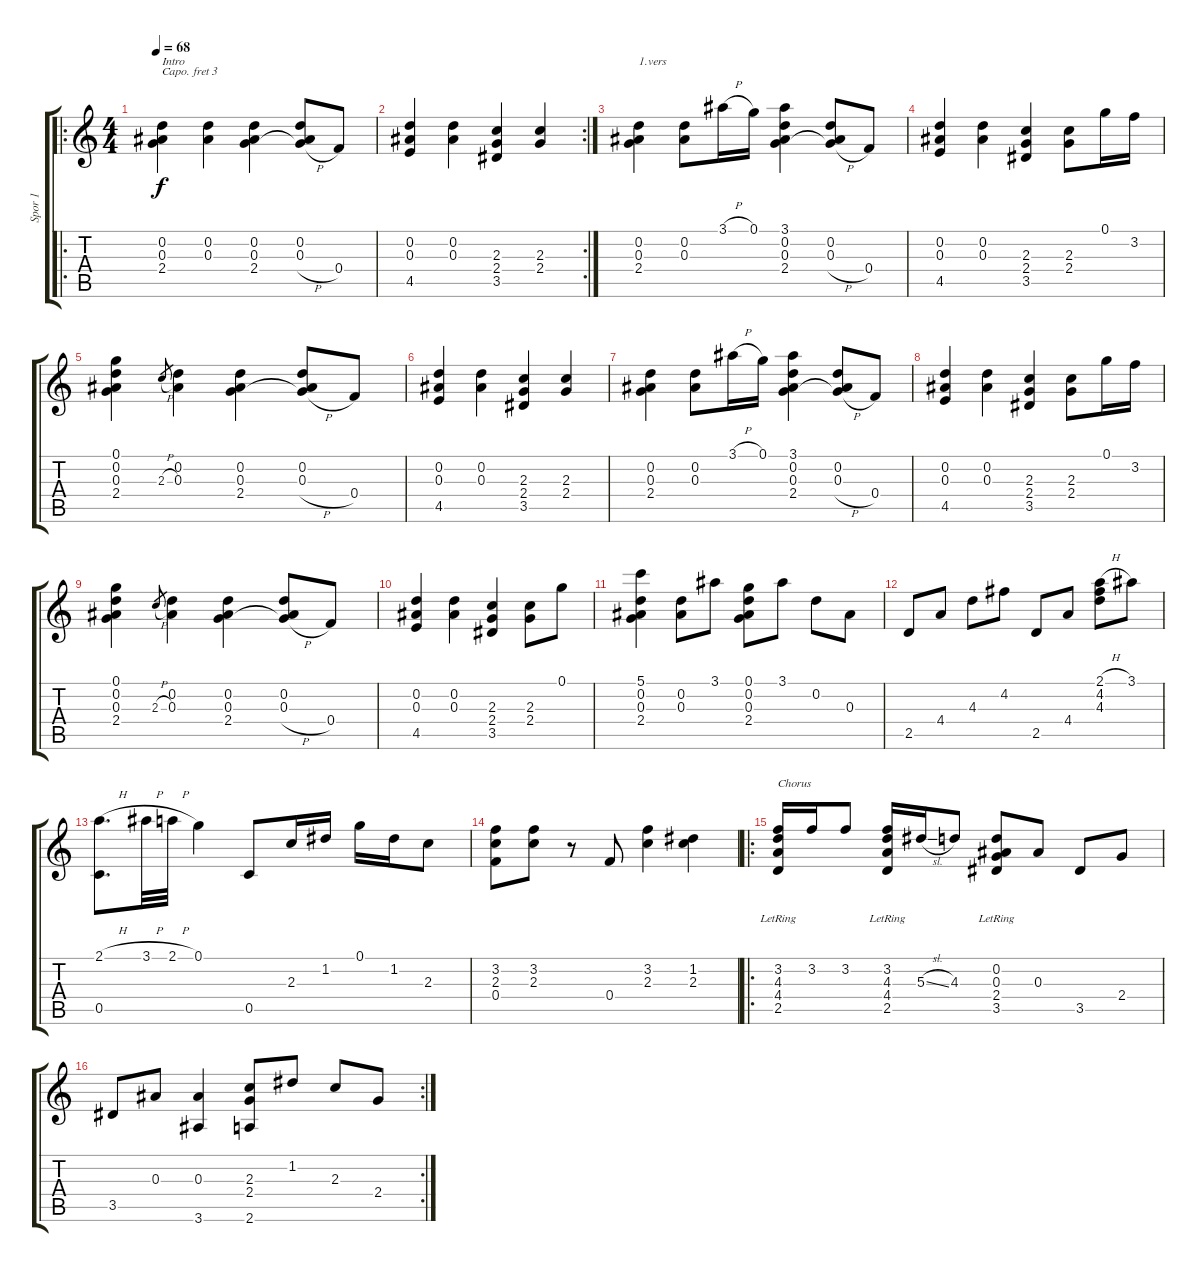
\track ("Spor 1" "Spor 1") {instrument acousticguitarnylon}
\staff {score tabs}
\capo 3
\tuning (E4 B3 G3 D3 A2 E2) {hide}
\ro
\ts (4 4)
\tempo 68
\clef g2
\ks c
(0.2 0.3 2.4).4{txt "Intro" dy f instrument acousticguitarnylon} (0.2 0.3).4 (0.2 0.3 2.4).4 (0.2 0.3 2.4{h t}).8 0.4.8 |
\rc 2
(0.2 0.3 4.5).4 (0.2 0.3).4 (2.3 2.4 3.5).4 (2.3 2.4).4 |
(0.2 0.3 2.4).4{txt "1.vers"} (0.2 0.3).8 3.1{h}.16 0.1.16 (3.1 0.2 0.3 2.4).4 (0.2 0.3 2.4{h t}).8 0.4.8 |
(0.2 0.3 4.5).4 (0.2 0.3).4 (2.3 2.4 3.5).4 (2.3 2.4).8 0.1.16 3.2.16 |
(0.1 0.2 0.3 2.4).4 2.3{h}.8{gr} (0.2 0.3).4 (0.2 0.3 2.4).4 (0.2 0.3 2.4{h t}).8 0.4.8 |
(0.2 0.3 4.5).4 (0.2 0.3).4 (2.3 2.4 3.5).4 (2.3 2.4).4 |
(0.2 0.3 2.4).4 (0.2 0.3).8 3.1{h}.16 0.1.16 (3.1 0.2 0.3 2.4).4 (0.2 0.3 2.4{h t}).8 0.4.8 |
(0.2 0.3 4.5).4 (0.2 0.3).4 (2.3 2.4 3.5).4 (2.3 2.4).8 0.1.16 3.2.16 |
(0.1 0.2 0.3 2.4).4 2.3{h}.8{gr} (0.2 0.3).4 (0.2 0.3 2.4).4 (0.2 0.3 2.4{h t}).8 0.4.8 |
(0.2 0.3 4.5).4 (0.2 0.3).4 (2.3 2.4 3.5).4 (2.3 2.4).8 0.1.8 |
(5.1 0.2 0.3 2.4).4 (0.2 0.3).8 3.1.8 (0.1 0.2 0.3 2.4).8 3.1.8 0.2.8 0.3.8 |
2.5.8 4.4.8 4.3.8 4.2.8 2.5.8 4.4.8 (2.1{h} 4.2 4.3).8 3.1.8 |
(2.1{h} 0.5).8{d} 3.1{h}.32 2.1{h}.32 0.1.4 0.5.8 2.3.16 1.2.16 0.1.16 1.2.16 2.3.8 |
(3.2 2.3 0.4).8 (3.2 2.3).8 r.8 0.4.8 (3.2 2.3).4 (1.2 2.3).4 |
\ro
(3.2{lr} 4.3{lr} 4.4{lr} 2.5{lr}).16{txt "Chorus"} 3.2.16 3.2.8 (3.2{lr} 4.3{lr} 4.4{lr} 2.5{lr}).16 5.3{sl}.16 4.3.8 (0.2{lr} 0.3{lr} 2.4{lr} 3.5{lr}).8 0.3.8 3.5.8 2.4.8 |
\rc 2
3.5.8 0.3.8 (0.3 3.6).4 (2.3 2.4 2.6).8 1.2.8 2.3.8 2.4.8
